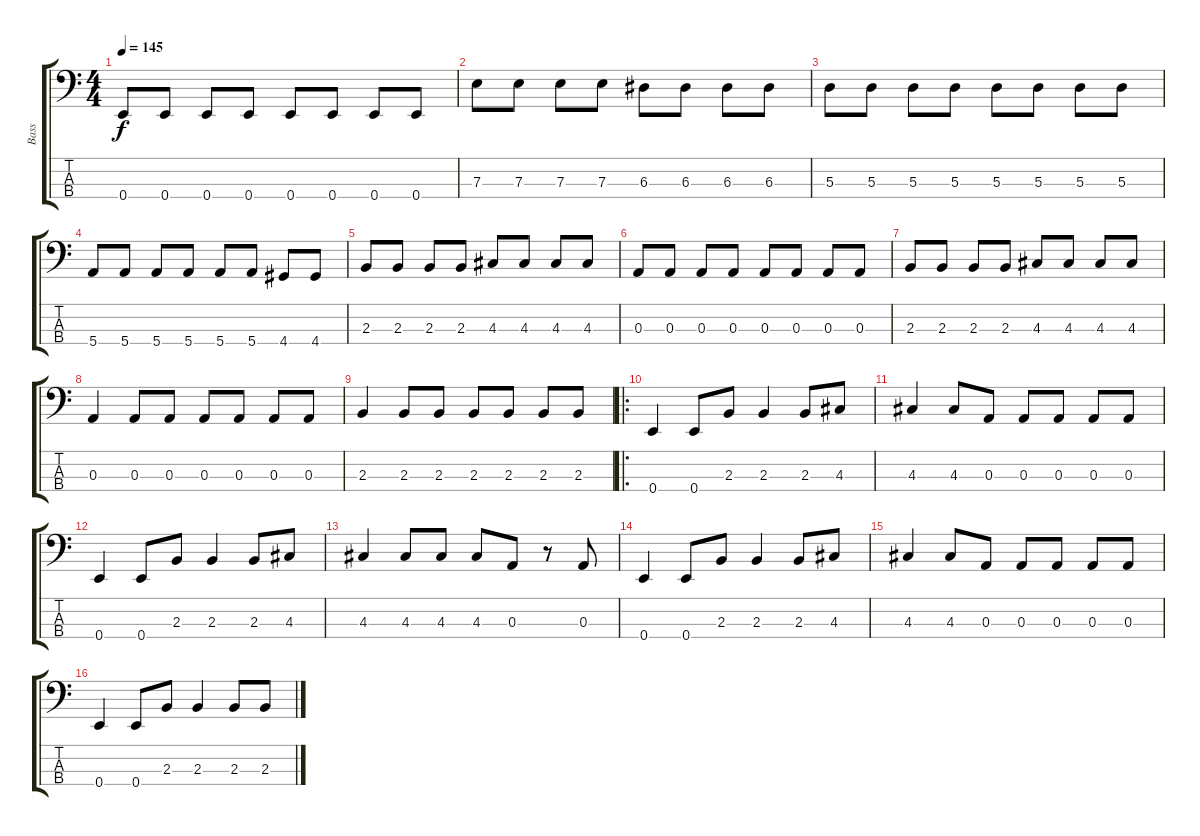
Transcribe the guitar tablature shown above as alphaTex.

\track ("Bass" "Bass") {instrument electricbassfinger}
\staff {score tabs}
\tuning (G2 D2 A1 E1) {hide}
\ts (4 4)
\tempo 145
\clef f4
\ks c
0.4.8{dy f} 0.4.8 0.4.8 0.4.8 0.4.8 0.4.8 0.4.8 0.4.8 |
7.3.8 7.3.8 7.3.8 7.3.8 6.3.8 6.3.8 6.3.8 6.3.8 |
5.3.8 5.3.8 5.3.8 5.3.8 5.3.8 5.3.8 5.3.8 5.3.8 |
5.4.8 5.4.8 5.4.8 5.4.8 5.4.8 5.4.8 4.4.8 4.4.8 |
2.3.8 2.3.8 2.3.8 2.3.8 4.3.8 4.3.8 4.3.8 4.3.8 |
0.3.8 0.3.8 0.3.8 0.3.8 0.3.8 0.3.8 0.3.8 0.3.8 |
2.3.8 2.3.8 2.3.8 2.3.8 4.3.8 4.3.8 4.3.8 4.3.8 |
0.3.4 0.3.8 0.3.8 0.3.8 0.3.8 0.3.8 0.3.8 |
2.3.4 2.3.8 2.3.8 2.3.8 2.3.8 2.3.8 2.3.8 |
\ro
0.4.4 0.4.8 2.3.8 2.3.4 2.3.8 4.3.8 |
4.3.4 4.3.8 0.3.8 0.3.8 0.3.8 0.3.8 0.3.8 |
0.4.4 0.4.8 2.3.8 2.3.4 2.3.8 4.3.8 |
4.3.4 4.3.8 4.3.8 4.3.8 0.3.8 r.8 0.3.8 |
0.4.4 0.4.8 2.3.8 2.3.4 2.3.8 4.3.8 |
4.3.4 4.3.8 0.3.8 0.3.8 0.3.8 0.3.8 0.3.8 |
0.4.4 0.4.8 2.3.8 2.3.4 2.3.8 2.3.8
